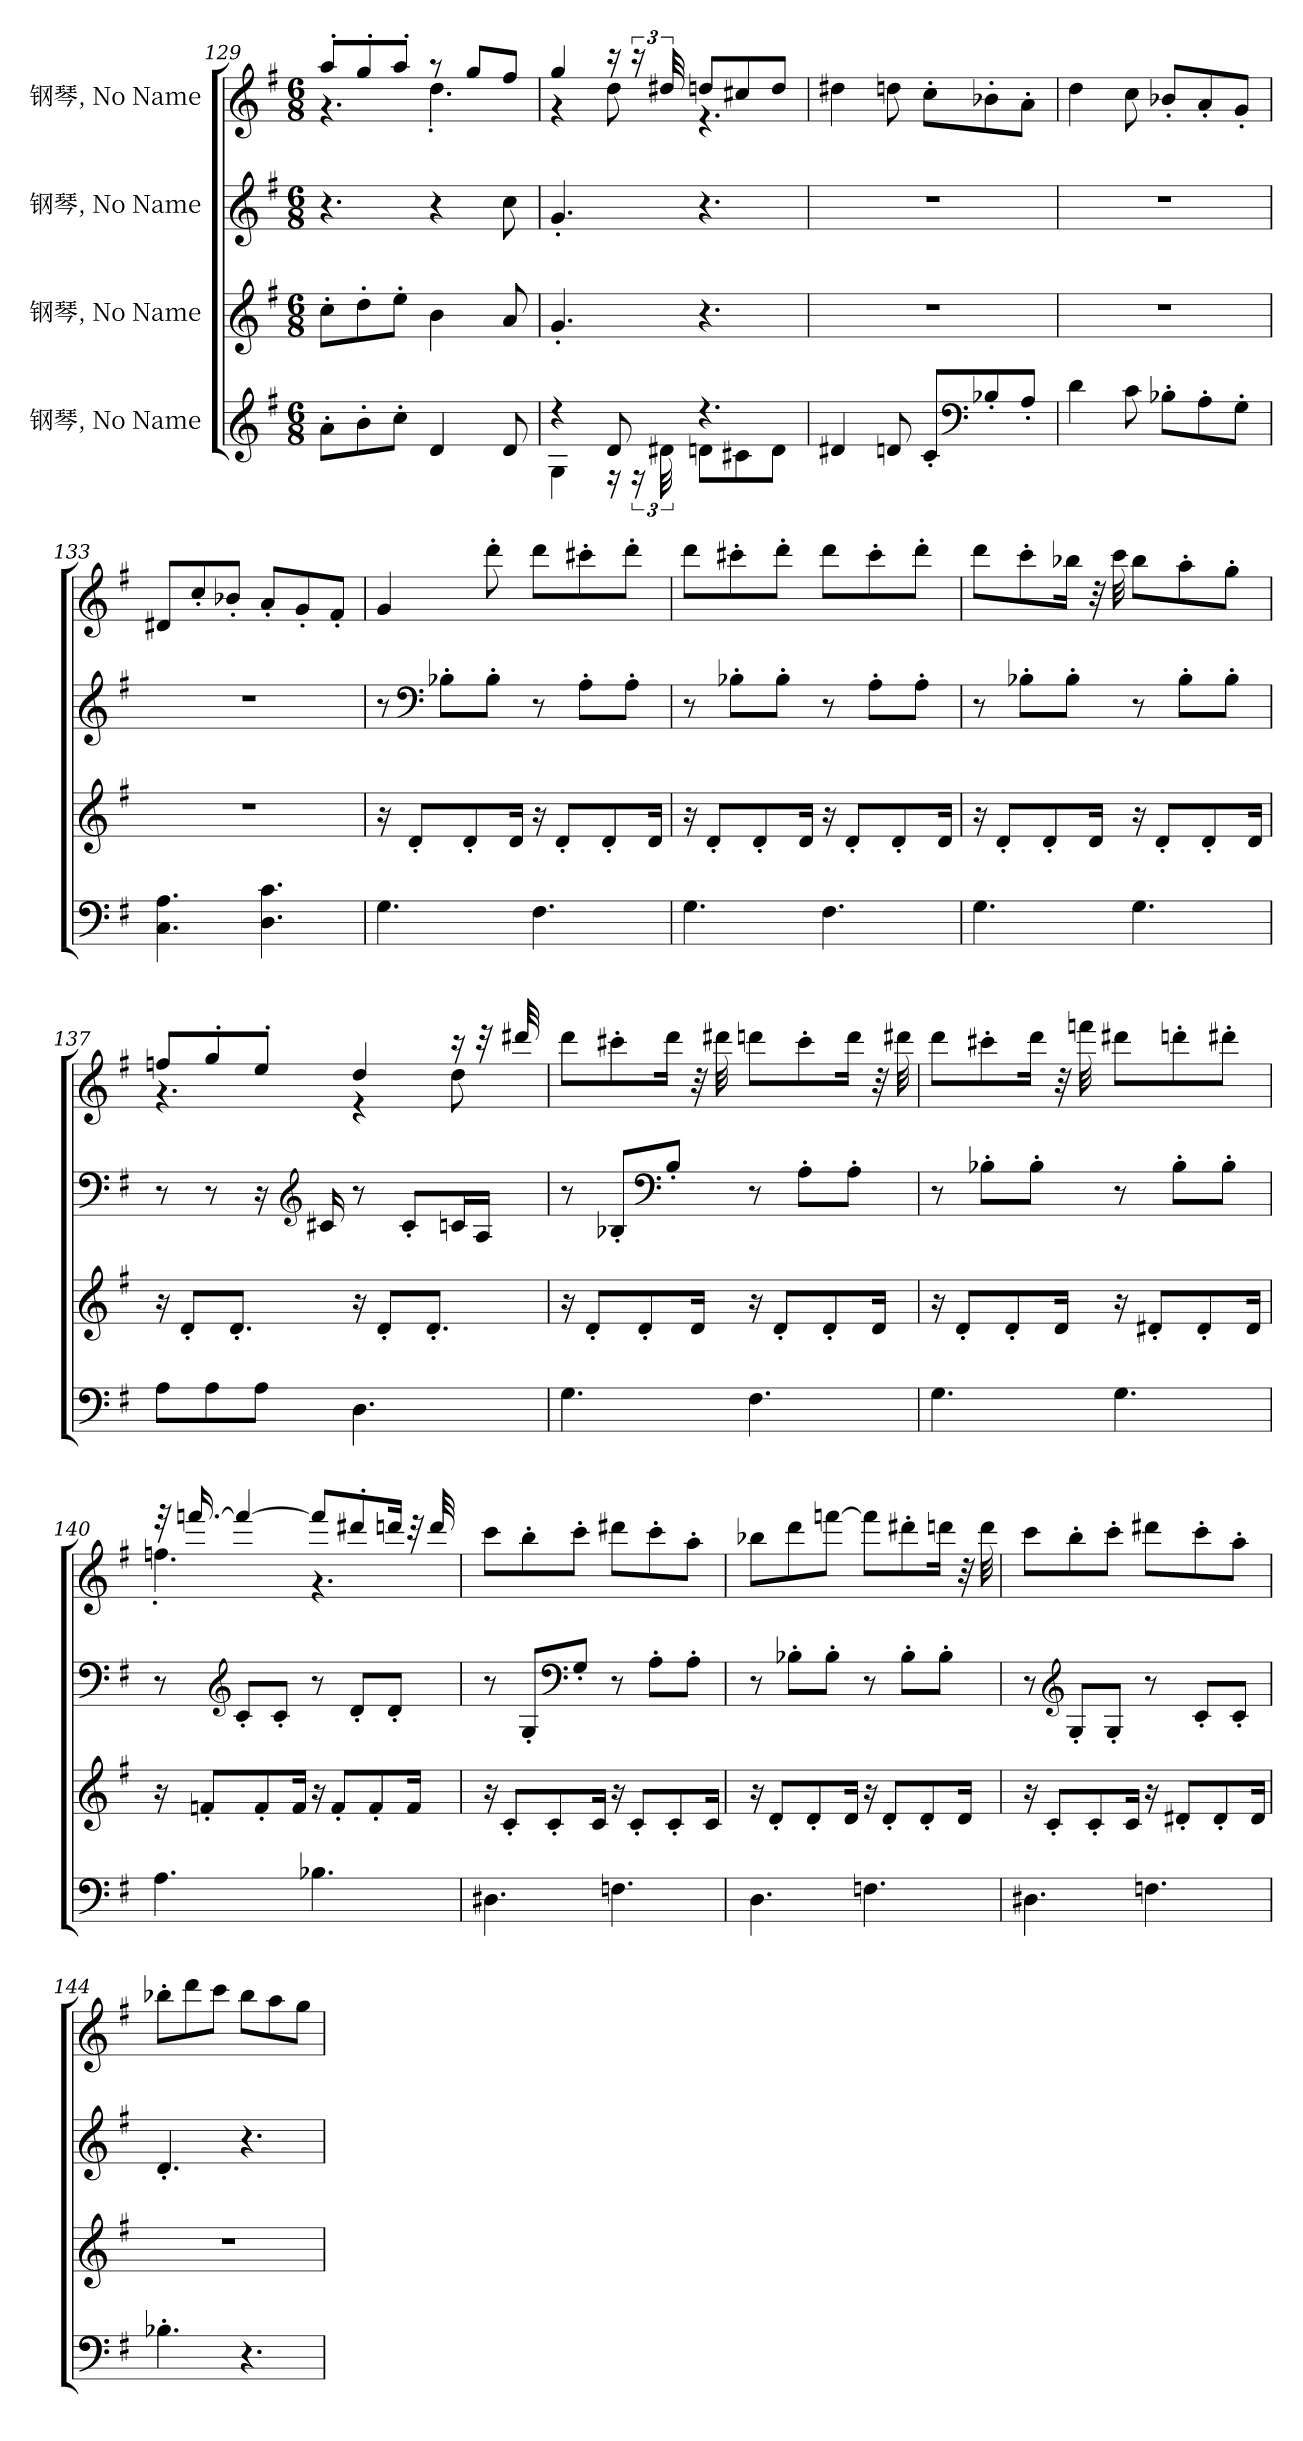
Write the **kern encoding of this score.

**kern	**kern	**kern	**kern
*part4	*part3	*part2	*part1
*staff4	*staff3	*staff2	*staff1
*I"钢琴, No Name	*I"钢琴, No Name	*I"钢琴, No Name	*I"钢琴, No Name
*clefG2	*clefG2	*clefG2	*clefG2
*k[f#]	*k[f#]	*k[f#]	*k[f#]
*M6/8	*M6/8	*M6/8	*M6/8
=129	=129	=129	=129
*	*	*	*^
8a'\L	8cc'\L	4.r	8aa'/L	4.r
8b'\	8dd'\	.	8gg'/	.
8cc'\J	8ee'\J	.	8aa'/J	.
4d/	4b\	4r	8r	4.dd'\
.	.	.	8gg/L	.
8d/	8a/	8cc\	8ff#/J	.
=130	=130	=130	=130	=130
*	*	*	*MM120	*
*^	*	*	*	*
4r	4G\	4.g'/	4.g'/	4gg/	4r
8d/	16r	.	.	16r	8dd\
.	24r	.	.	24r	.
.	48d#X\	.	.	48dd#X/	.
4.r	8dn\L	4.r	4.r	8ddn/L	4.r
.	8c#X\	.	.	8cc#X/	.
.	8d\J	.	.	8dd/J	.
*v	*v	*	*	*v	*v
!!LO:LB:g=z
=131	=131	=131	=131
4d#X/	2.r	2.r	4dd#X\
8dn/	.	.	8ddn\
8c'/L	.	.	8cc'\L
*clefF4	*	*	*
8B-X'/	.	.	8b-X'\
8A'/J	.	.	8a'\J
=132	=132	=132	=132
4d\	2.r	2.r	4dd\
8c\	.	.	8cc\
8B-X'\L	.	.	8b-X'/L
8A'\	.	.	8a'/
8G'\J	.	.	8g'/J
=133	=133	=133	=133
4.C\ 4.A\	2.r	2.r	8d#X/L
.	.	.	8cc'/
.	.	.	8b-X'/J
4.D\ 4.c\	.	.	8a'/L
.	.	.	8g'/
.	.	.	8f#'/J
=134	=134	=134	=134
4.G\	16r	8r	4g/
.	8d'/L	.	.
*	*	*clefF4	*
.	.	8B-X'\L	.
.	8d'/	.	.
.	.	8B-'\J	8ddd'\
.	16d/Jk	.	.
4.F#\	16r	8r	8ddd\L
.	8d'/L	.	.
.	.	8A'\L	8ccc#X'\
.	8d'/	.	.
.	.	8A'\J	8ddd'\J
.	16d/Jk	.	.
!!LO:PB:g=z
=135	=135	=135	=135
4.G\	16r	8r	8ddd\L
.	8d'/L	.	.
.	.	8B-X'\L	8ccc#X'\
.	8d'/	.	.
.	.	8B-'\J	8ddd'\J
.	16d/Jk	.	.
4.F#\	16r	8r	8ddd\L
.	8d'/L	.	.
.	.	8A'\L	8ccc#'\
.	8d'/	.	.
.	.	8A'\J	8ddd'\J
.	16d/Jk	.	.
=136	=136	=136	=136
4.G\	16r	8r	8ddd\L
.	8d'/L	.	.
.	.	8B-X'\L	8ccc'\
.	8d'/	.	.
.	.	8B-'\J	16bb-X\Jk
.	16d/Jk	.	32r
.	.	.	32ccc\
4.G\	16r	8r	8bb-\L
.	8d'/L	.	.
.	.	8B-'\L	8aa'\
.	8d'/	.	.
.	.	8B-'\J	8gg'\J
.	16d/Jk	.	.
=137	=137	=137	=137
*	*	*	*^
8A\L	16r	8r	8ffn/L	4.r
.	8d'/L	.	.	.
8A\	.	8r	8gg'/	.
.	8.d'/J	.	.	.
8A\J	.	16r	8ee'/J	.
*	*	*clefG2	*	*
.	.	16c#X/	.	.
4.D\	16r	8r	4dd/	4r
.	8d'/L	.	.	.
.	.	8c#'/L	.	.
.	8.d'/J	.	.	.
.	.	16cn/L	16r	8dd\
*	*	*	*MM136	*
.	.	16A/JJ	32r	.
.	.	.	32ddd#X/	.
*	*	*	*v	*v
!!LO:LB:g=z
=138	=138	=138	=138
*	*	*	*MM138
4.G\	16r	8r	8ddd\L
.	8d'/L	.	.
.	.	8B-X'/L	8ccc#X'\
.	8d'/	.	.
*	*	*clefF4	*
.	.	8B-'/J	16ddd\Jk
.	16d/Jk	.	32r
.	.	.	32ddd#X\
4.F#\	16r	8r	8dddn\L
.	8d'/L	.	.
.	.	8A'\L	8ccc#'\
.	8d'/	.	.
.	.	8A'\J	16ddd\Jk
.	16d/Jk	.	32r
.	.	.	32ddd#X\
=139	=139	=139	=139
4.G\	16r	8r	8ddd\L
.	8d'/L	.	.
.	.	8B-X'\L	8ccc#X'\
.	8d'/	.	.
.	.	8B-'\J	16ddd\Jk
.	16d/Jk	.	32r
.	.	.	32fffn\
4.G\	16r	8r	8ddd#X\L
.	8d#X'/L	.	.
.	.	8B-'\L	8dddn'\
.	8d#'/	.	.
.	.	8B-'\J	8ddd#X'\J
.	16d#/Jk	.	.
!!LO:LB:g=z
=140	=140	=140	=140
*	*	*	*MM138
*	*	*	*^
4.A\	16r	8r	32r	4.ffn'\
.	.	.	[16.fffn/	.
.	8fn'/L	.	.	.
*	*	*clefG2	*	*
.	.	8c'/L	4fff/_	.
.	8f'/	.	.	.
.	.	8c'/J	.	.
.	16f/Jk	.	.	.
4.B-X\	16r	8r	8fff/L]	4.r
.	8f'/L	.	.	.
.	.	8d'/L	8ddd#X'/	.
.	8f'/	.	.	.
.	.	8d'/J	16dddn/Jk	.
.	16f/Jk	.	32r	.
.	.	.	32ddd/	.
*	*	*	*v	*v
=141	=141	=141	=141
4.D#X\	16r	8r	8ccc\L
.	8c'/L	.	.
.	.	8G'/L	8bb'\
.	8c'/	.	.
*	*	*clefF4	*
.	.	8G'/J	8ccc'\J
.	16c/Jk	.	.
4.Fn\	16r	8r	8ddd#X\L
.	8c'/L	.	.
.	.	8A'\L	8ccc'\
.	8c'/	.	.
.	.	8A'\J	8aa'\J
.	16c/Jk	.	.
=142	=142	=142	=142
4.D\	16r	8r	8bb-X\L
.	8d'/L	.	.
.	.	8B-X'\L	8ddd\
.	8d'/	.	.
*	*	*	*MM138
.	.	8B-'\J	[8fffn\J
.	16d/Jk	.	.
4.Fn\	16r	8r	8fff\L]
.	8d'/L	.	.
.	.	8B-'\L	8ddd#X'\
.	8d'/	.	.
.	.	8B-'\J	16dddn\Jk
.	16d/Jk	.	32r
.	.	.	32ddd\
!!LO:PB:g=z
=143	=143	=143	=143
4.D#X\	16r	8r	8ccc\L
.	8c'/L	.	.
*	*	*clefG2	*
.	.	8G'/L	8bb'\
.	8c'/	.	.
.	.	8G'/J	8ccc'\J
.	16c/Jk	.	.
4.Fn\	16r	8r	8ddd#X\L
.	8d#X'/L	.	.
.	.	8c'/L	8ccc'\
.	8d#'/	.	.
.	.	8c'/J	8aa'\J
.	16d#/Jk	.	.
=144	=144	=144	=144
*	*	*	*MM136
4.B-X'\	2.r	4.d'/	8bb-X'\L
.	.	.	8ddd\
.	.	.	8ccc\J
4.r	.	4.r	8bb-\L
.	.	.	8aa\
.	.	.	8gg\J
=	=	=	=
*-	*-	*-	*-
